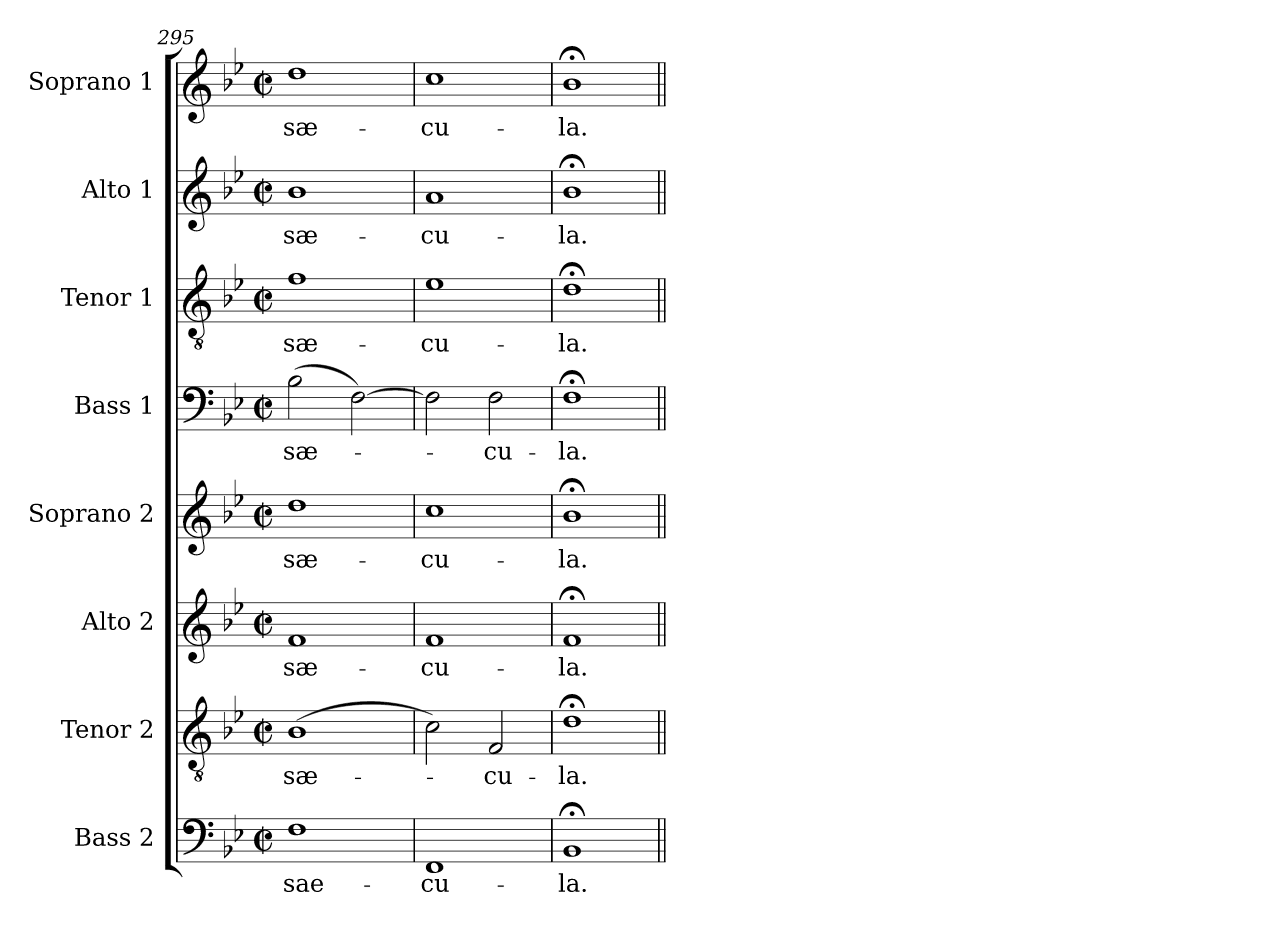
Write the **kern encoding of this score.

**kern	**text	**kern	**text	**kern	**text	**kern	**text	**kern	**text	**kern	**text	**kern	**text	**kern	**text
*part8	*part8	*part7	*part7	*part6	*part6	*part5	*part5	*part4	*part4	*part3	*part3	*part2	*part2	*part1	*part1
*staff8	*staff8	*staff7	*staff7	*staff6	*staff6	*staff5	*staff5	*staff4	*staff4	*staff3	*staff3	*staff2	*staff2	*staff1	*staff1
*I"Bass 2	*	*I"Tenor 2	*	*I"Alto 2	*	*I"Soprano 2	*	*I"Bass 1	*	*I"Tenor 1	*	*I"Alto 1	*	*I"Soprano 1	*
*I'B 2.	*	*I'T 2.	*	*I'A 2.	*	*I'S 2.	*	*I'B 1.	*	*I'T 1.	*	*I'A 1.	*	*I'S 1.	*
*clefF4	*	*clefGv2	*	*clefG2	*	*clefG2	*	*clefF4	*	*clefGv2	*	*clefG2	*	*clefG2	*
*	*	*ITrd7c12	*	*	*	*	*	*	*	*ITrd7c12	*	*	*	*	*
*k[b-e-]	*	*k[b-e-]	*	*k[b-e-]	*	*k[b-e-]	*	*k[b-e-]	*	*k[b-e-]	*	*k[b-e-]	*	*k[b-e-]	*
*B-:	*	*B-:	*	*B-:	*	*B-:	*	*B-:	*	*B-:	*	*B-:	*	*B-:	*
*M2/2	*	*M2/2	*	*M2/2	*	*M2/2	*	*M2/2	*	*M2/2	*	*M2/2	*	*M2/2	*
*met(c|)	*	*met(c|)	*	*met(c|)	*	*met(c|)	*	*met(c|)	*	*met(c|)	*	*met(c|)	*	*met(c|)	*
=295	=295	=295	=295	=295	=295	=295	=295	=295	=295	=295	=295	=295	=295	=295	=295
!	!LO:LY:b:color=#000000	!	!	!	!	!	!	!	!	!	!	!	!	!	!
!	!	!	!LO:LY:b:color=#000000	!	!	!	!	!	!	!	!	!	!	!	!
!	!	!	!	!	!LO:LY:b:color=#000000	!	!	!	!	!	!	!	!	!	!
!	!	!	!	!	!	!	!LO:LY:b:color=#000000	!	!	!	!	!	!	!	!
!	!	!	!	!	!	!	!	!	!LO:LY:b:color=#000000	!	!	!	!	!	!
!	!	!	!	!	!	!	!	!	!	!	!LO:LY:b:color=#000000	!	!	!	!
!	!	!	!	!	!	!	!	!	!	!	!	!	!LO:LY:b:color=#000000	!	!
!	!	!	!	!	!	!	!	!	!	!	!	!	!	!	!LO:LY:b:color=#000000
1Fi	sae-	(1BB-i	sæ-	1fi	sæ-	1ddi	sæ-	(2B-i\	sæ-	1Fi	sæ-	1b-i	sæ-	1ddi	sæ-
.	.	.	.	.	.	.	.	[2Fi\)	.	.	.	.	.	.	.
=296	=296	=296	=296	=296	=296	=296	=296	=296	=296	=296	=296	=296	=296	=296	=296
!	!LO:LY:b:color=#000000	!	!	!	!	!	!	!	!	!	!	!	!	!	!
!	!	!	!	!	!LO:LY:b:color=#000000	!	!	!	!	!	!	!	!	!	!
!	!	!	!	!	!	!	!LO:LY:b:color=#000000	!	!	!	!	!	!	!	!
!	!	!	!	!	!	!	!	!	!	!	!LO:LY:b:color=#000000	!	!	!	!
!	!	!	!	!	!	!	!	!	!	!	!	!	!LO:LY:b:color=#000000	!	!
!	!	!	!	!	!	!	!	!	!	!	!	!	!	!	!LO:LY:b:color=#000000
1FFi	-cu-	2Ci\)	.	1fi	-cu-	1cci	-cu-	2Fi\]	.	1E-i	-cu-	1ai	-cu-	1cci	-cu-
!	!	!	!LO:LY:b:color=#000000	!	!	!	!	!	!	!	!	!	!	!	!
!	!	!	!	!	!	!	!	!	!LO:LY:b:color=#000000	!	!	!	!	!	!
.	.	2FFi/	-cu-	.	.	.	.	2Fi\	-cu-	.	.	.	.	.	.
=297	=297	=297	=297	=297	=297	=297	=297	=297	=297	=297	=297	=297	=297	=297	=297
!	!LO:LY:b:color=#000000	!	!	!	!	!	!	!	!	!	!	!	!	!	!
!	!	!	!LO:LY:b:color=#000000	!	!	!	!	!	!	!	!	!	!	!	!
!	!	!	!	!	!LO:LY:b:color=#000000	!	!	!	!	!	!	!	!	!	!
!	!	!	!	!	!	!	!LO:LY:b:color=#000000	!	!	!	!	!	!	!	!
!	!	!	!	!	!	!	!	!	!LO:LY:b:color=#000000	!	!	!	!	!	!
!	!	!	!	!	!	!	!	!	!	!	!LO:LY:b:color=#000000	!	!	!	!
!	!	!	!	!	!	!	!	!	!	!	!	!	!LO:LY:b:color=#000000	!	!
!	!	!	!	!	!	!	!	!	!	!	!	!	!	!	!LO:LY:b:color=#000000
1BB-;i	-la.	1D;i	-la.	1f;i	-la.	1b-;i	-la.	1F;i	-la.	1D;i	-la.	1b-;i	-la.	1b-;i	-la.
=||	=||	=||	=||	=||	=||	=||	=||	=||	=||	=||	=||	=||	=||	=||	=||
*-	*-	*-	*-	*-	*-	*-	*-	*-	*-	*-	*-	*-	*-	*-	*-
